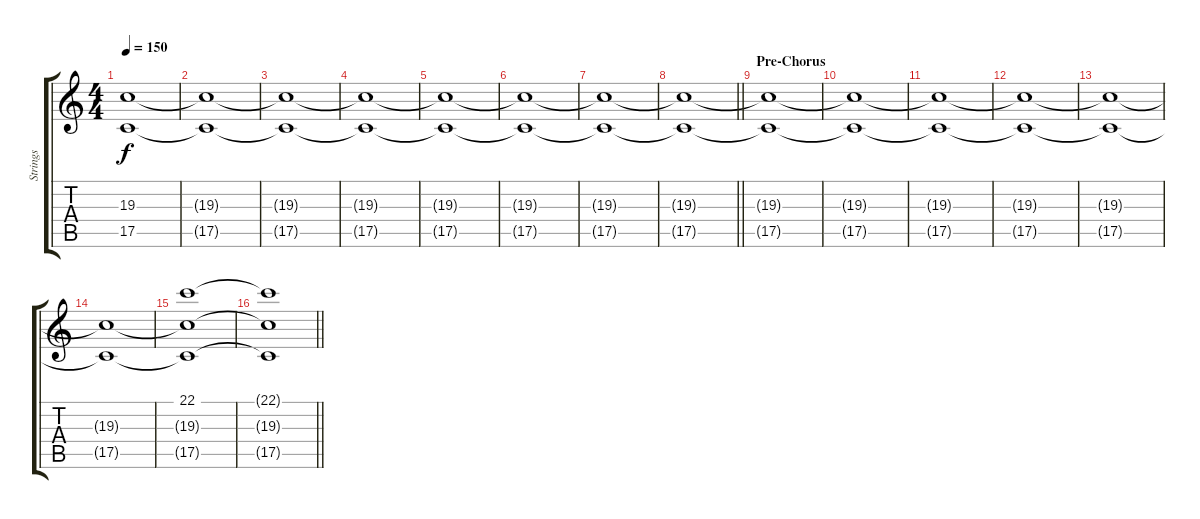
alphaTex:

\track ("Strings" "Strings") {instrument stringensemble1}
\staff {score tabs}
\tuning (D4 A3 F3 C3 G2 D2) {hide}
\ts (4 4)
\tempo 150
\clef g2
\ks c
(19.3{t} 17.5{t}).1{dy f} |
(19.3{t} 17.5{t}).1 |
(19.3{t} 17.5{t}).1 |
(19.3{t} 17.5{t}).1 |
(19.3{t} 17.5{t}).1 |
(19.3{t} 17.5{t}).1 |
(19.3{t} 17.5{t}).1 |
\barLineRight lightlight
(19.3{t} 17.5{t}).1 |
\section ("" "Pre-Chorus")
(19.3{t} 17.5{t}).1 |
(19.3{t} 17.5{t}).1 |
(19.3{t} 17.5{t}).1 |
(19.3{t} 17.5{t}).1 |
(19.3{t} 17.5{t}).1 |
(19.3{t} 17.5{t}).1 |
(22.1 19.3{t} 17.5{t}).1 |
\barLineRight lightlight
(22.1{t} 19.3{t} 17.5{t}).1
